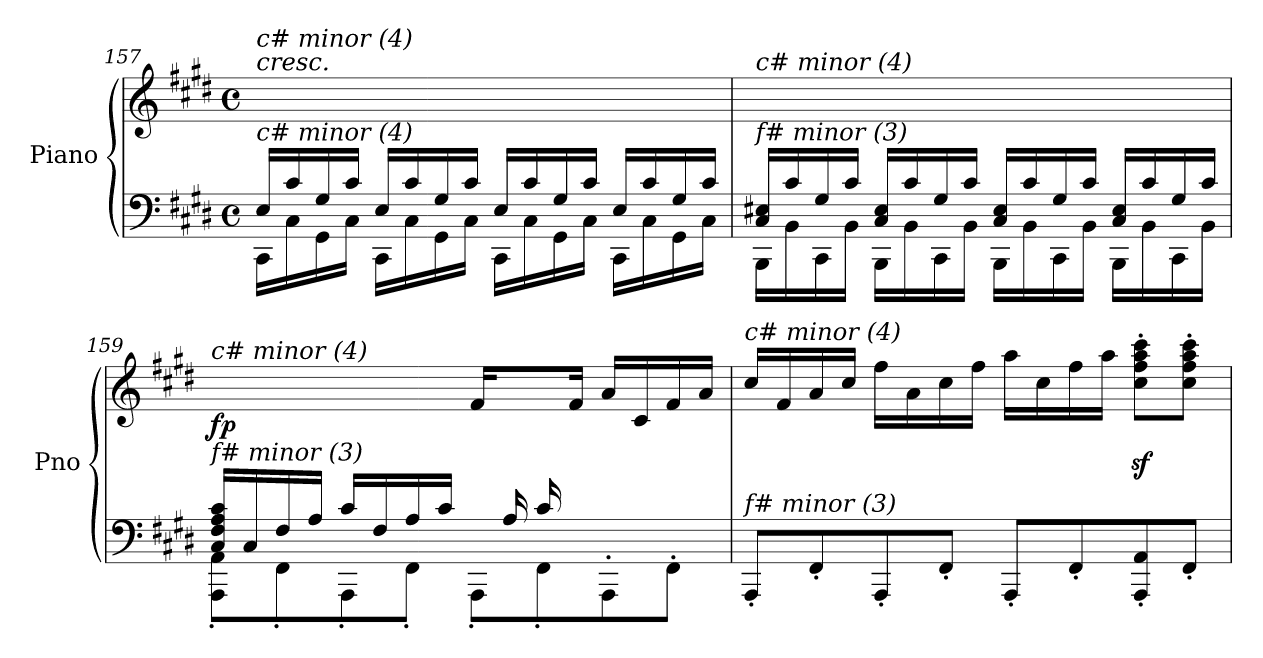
**kern	**kern	**dynam
*part1	*part1	*part1
*staff2	*staff1	*staff1/2
*I"Piano	*	*
*I'Pno	*	*
*clefF4	*clefG2	*
*k[f#c#g#d#]	*k[f#c#g#d#]	*
*M4/4	*M4/4	*
*met(c)	*met(c)	*
=157	=157	=157
*^	*	*
!	!	!LO:TX:a:i:t=cresc.	!
!	!	!LO:TX:i:t=c# minor (4)	!
!LO:TX:i:t=c# minor (4)	!	!	!
16E/LL	16CC#\LL	1ryy	.
16c#/	16C#\	.	.
16G#/	16GG#\	.	.
16c#/JJ	16C#\JJ	.	.
16E/LL	16CC#\LL	.	.
16c#/	16C#\	.	.
16G#/	16GG#\	.	.
16c#/JJ	16C#\JJ	.	.
16E/LL	16CC#\LL	.	.
16c#/	16C#\	.	.
16G#/	16GG#\	.	.
16c#/JJ	16C#\JJ	.	.
16E/LL	16CC#\LL	.	.
16c#/	16C#\	.	.
16G#/	16GG#\	.	.
16c#/JJ	16C#\JJ	.	.
=158	=158	=158	=158
!	!	!LO:TX:i:t=c# minor (4)	!
!LO:TX:i:t=f# minor (3)	!	!	!
16C#/ 16E#X/LL	16BBB\LL	1ryy	.
16c#/	16BB\	.	.
16G#/	16CC#\	.	.
16c#/JJ	16BB\JJ	.	.
16C#/ 16E#/LL	16BBB\LL	.	.
16c#/	16BB\	.	.
16G#/	16CC#\	.	.
16c#/JJ	16BB\JJ	.	.
16C#/ 16E#/LL	16BBB\LL	.	.
16c#/	16BB\	.	.
16G#/	16CC#\	.	.
16c#/JJ	16BB\JJ	.	.
16C#/ 16E#/LL	16BBB\LL	.	.
16c#/	16BB\	.	.
16G#/	16CC#\	.	.
16c#/JJ	16BB\JJ	.	.
!!LO:LB:g=z
=159	=159	=159	=159
!	!	!LO:TX:i:t=c# minor (4)	!
!LO:TX:i:t=f# minor (3)	!	!	!
!	!	!	!LO:DY:b
16C#/ 16F#/ 16A/ 16c#/LL	8AAA\' 8AA\'L	2ryy	fp
16C#/	.	.	.
16F#/	8FF#'\	.	.
16A/JJ	.	.	.
16c#/LL	8AAA'\	.	.
16F#/	.	.	.
16A/	8FF#'\J	.	.
16c#/JJ	.	.	.
16ryy	8AAA'\L	16f#/LL	.
16A/	.	8ryy	.
16c#/	8FF#'\	.	.
4ryy	.	16f#/JJ	.
.	8AAA'\	16a/LL	.
.	.	16c#/	.
.	8FF#'\J	16f#/	.
16ryy	.	16a/JJ	.
*v	*v	*	*
=160	=160	=160
!	!LO:TX:i:t=c# minor (4)	!
!LO:TX:i:t=f# minor (3)	!	!
8AAA'/L	16cc#/LL	.
.	16f#/	.
8FF#'/	16a/	.
.	16cc#/JJ	.
8AAA'/	16ff#\LL	.
.	16a\	.
8FF#'/J	16cc#\	.
.	16ff#\JJ	.
8AAA'/L	16aa\LL	.
.	16cc#\	.
8FF#'/	16ff#\	.
.	16aa\JJ	.
8AAA/' 8AA/'	8cc#\z<' 8ff#\z<' 8aa\z<' 8ccc#\z<'L	.
8FF#'/J	8cc#\' 8ff#\' 8aa\' 8ccc#\'J	.
=	=	=
*-	*-	*-
